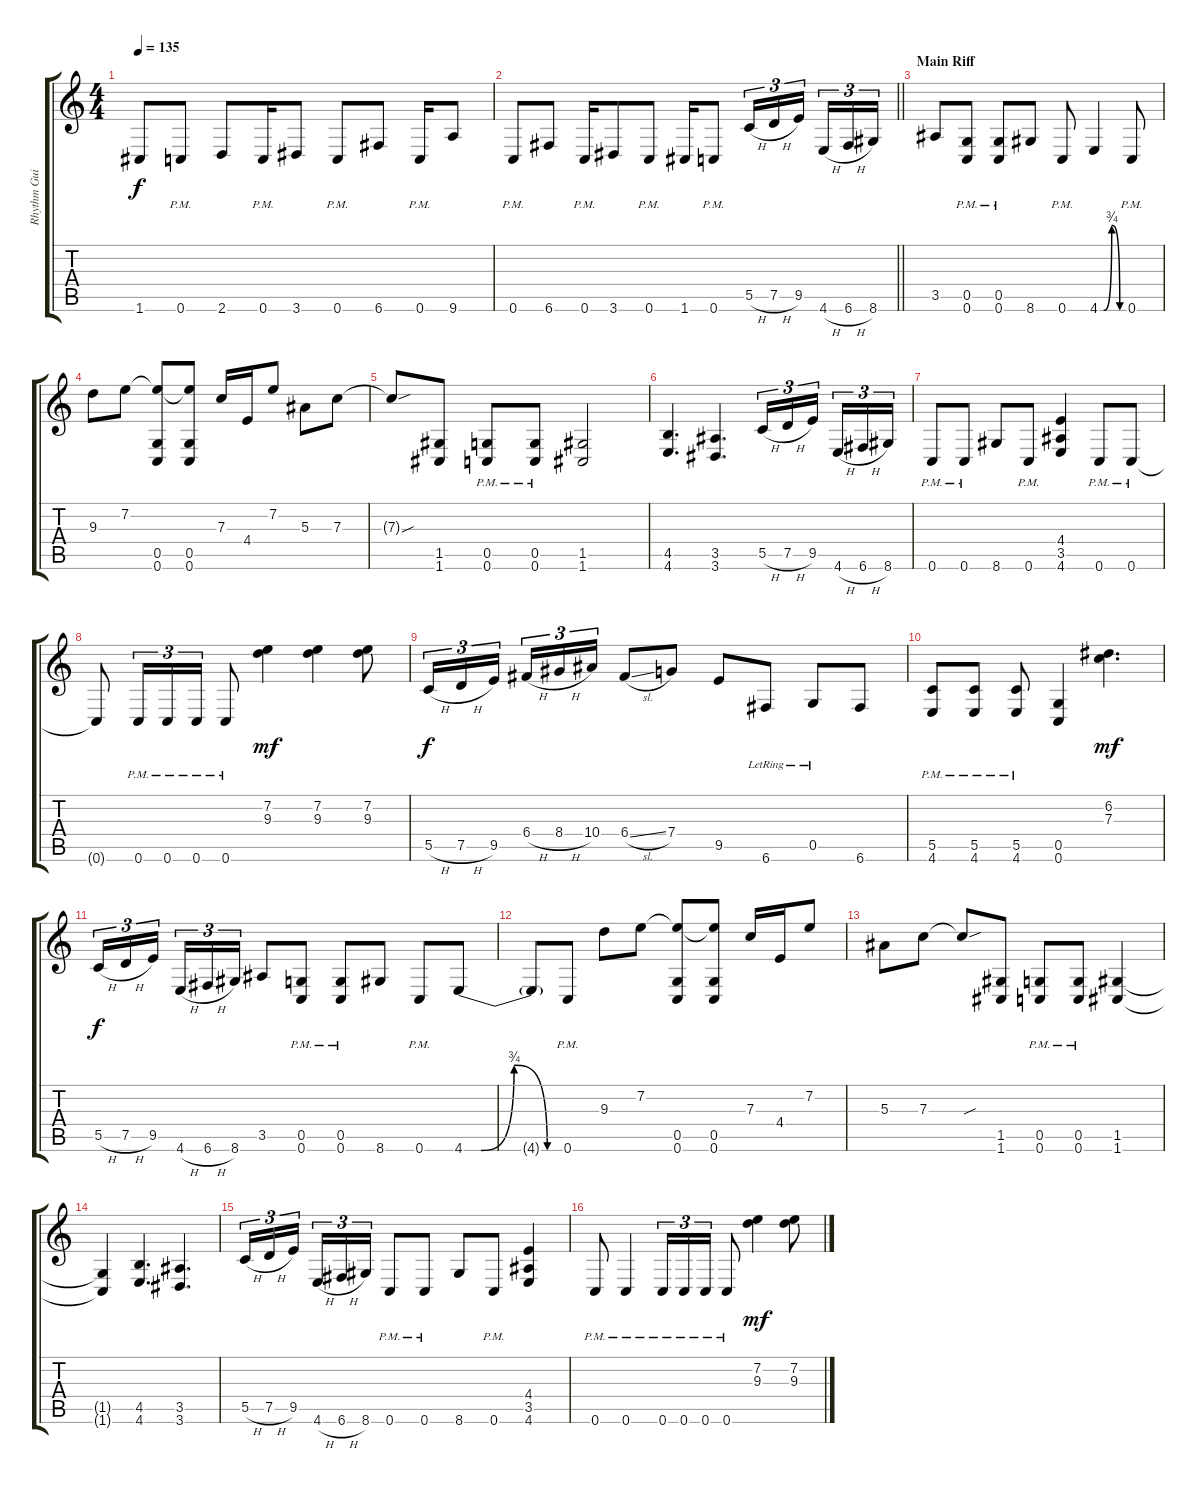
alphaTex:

\track ("Rhythm Guitar R" "Rhythm Gui") {instrument distortionguitar}
\staff {score tabs}
\tuning (D4 A3 F3 C3 G2 C2) {hide}
\ts (4 4)
\tempo 135
\clef g2
\ks c
1.6.8{dy f} 0.6{pm}.8 2.6.8 0.6{pm}.16 3.6.8 0.6{pm}.8 6.6.8 0.6{pm}.16 9.6.8 |
\barLineRight lightlight
0.6{pm}.8 6.6.8 0.6{pm}.16 3.6.8 0.6{pm}.8 1.6.16 0.6{pm}.8 5.5{h}.16{tu (3 2) volume 13} 7.5{h}.16{tu (3 2)} 9.5.16{tu (3 2) beam splitsecondary} 4.6{h}.16{tu (3 2)} 6.6{h}.16{tu (3 2)} 8.6.16{tu (3 2)} |
\section ("" "Main Riff")
3.5.8 (0.5{pm} 0.6{pm}).8 (0.5{pm} 0.6{pm}).8 8.6.8 0.6{pm}.8 4.6{be (custom 0 0 10 0 30 3 50 0 60 0)}.4 0.6{pm}.8 |
9.3.8 7.2.8 (7.2{t} 0.5 0.6).8 (7.2{t} 0.5 0.6).8 7.3.16 4.4.16 7.2.8 5.3.8 7.3.8 |
7.3{sou t}.8 (1.5 1.6).8 (0.5{pm} 0.6{pm}).8 (0.5{pm} 0.6{pm}).8 (1.5 1.6).2 |
(4.5 4.6).4{d} (3.5 3.6).4{d} 5.5{h}.16{tu (3 2)} 7.5{h}.16{tu (3 2)} 9.5.16{tu (3 2) beam splitsecondary} 4.6{h}.16{tu (3 2)} 6.6{h}.16{tu (3 2)} 8.6.16{tu (3 2)} |
0.6{pm}.8 0.6{pm}.8 8.6.8 0.6{pm}.8 (4.4 3.5 4.6).4 0.6{pm}.8 0.6{pm}.8 |
0.6{t}.8 0.6{pm}.16{tu (3 2)} 0.6{pm}.16{tu (3 2)} 0.6{pm}.16{tu (3 2)} 0.6{pm}.8 (7.2 9.3).4{dy mf} (7.2 9.3).4 (7.2 9.3).8 |
5.5{h}.16{tu (3 2) dy f} 7.5{h}.16{tu (3 2)} 9.5.16{tu (3 2) beam splitsecondary} 6.4{h}.16{tu (3 2)} 8.4{h}.16{tu (3 2)} 10.4.16{tu (3 2)} 6.4{sl}.8 7.4.8 9.5.8 6.6{lr}.8 0.5{lr}.8 6.6.8 |
(5.5{pm} 4.6{pm}).8 (5.5{pm} 4.6{pm}).8 (5.5{pm} 4.6{pm}).8 (0.5 0.6).4 (6.2 7.3).4{d dy mf} |
5.5{h}.16{tu (3 2) dy f} 7.5{h}.16{tu (3 2)} 9.5.16{tu (3 2) beam splitsecondary} 4.6{h}.16{tu (3 2)} 6.6{h}.16{tu (3 2)} 8.6.16{tu (3 2)} 3.5.8 (0.5{pm} 0.6{pm}).8 (0.5{pm} 0.6{pm}).8 8.6.8 0.6{pm}.8 4.6{be (custom 0 0 10 0 30 3 50 0 60 0)}.8 |
4.6{t}.8 0.6{pm}.8 9.3.8 7.2.8 (7.2{t} 0.5 0.6).8 (7.2{t} 0.5 0.6).8 7.3.16 4.4.16 7.2.8 |
5.3.8 7.3.8 7.3{sou t}.8 (1.5 1.6).8 (0.5{pm} 0.6{pm}).8 (0.5{pm} 0.6{pm}).8 (1.5 1.6).4 |
(1.5{t} 1.6{t}).4 (4.5 4.6).4{d} (3.5 3.6).4{d} |
5.5{h}.16{tu (3 2)} 7.5{h}.16{tu (3 2)} 9.5.16{tu (3 2) beam splitsecondary} 4.6{h}.16{tu (3 2)} 6.6{h}.16{tu (3 2)} 8.6.16{tu (3 2)} 0.6{pm}.8 0.6{pm}.8 8.6.8 0.6{pm}.8 (4.4 3.5 4.6).4 |
0.6{pm}.8 0.6{pm}.4 0.6{pm}.16{tu (3 2)} 0.6{pm}.16{tu (3 2)} 0.6{pm}.16{tu (3 2)} 0.6{pm}.8 (7.2 9.3).4{dy mf} (7.2 9.3).8
